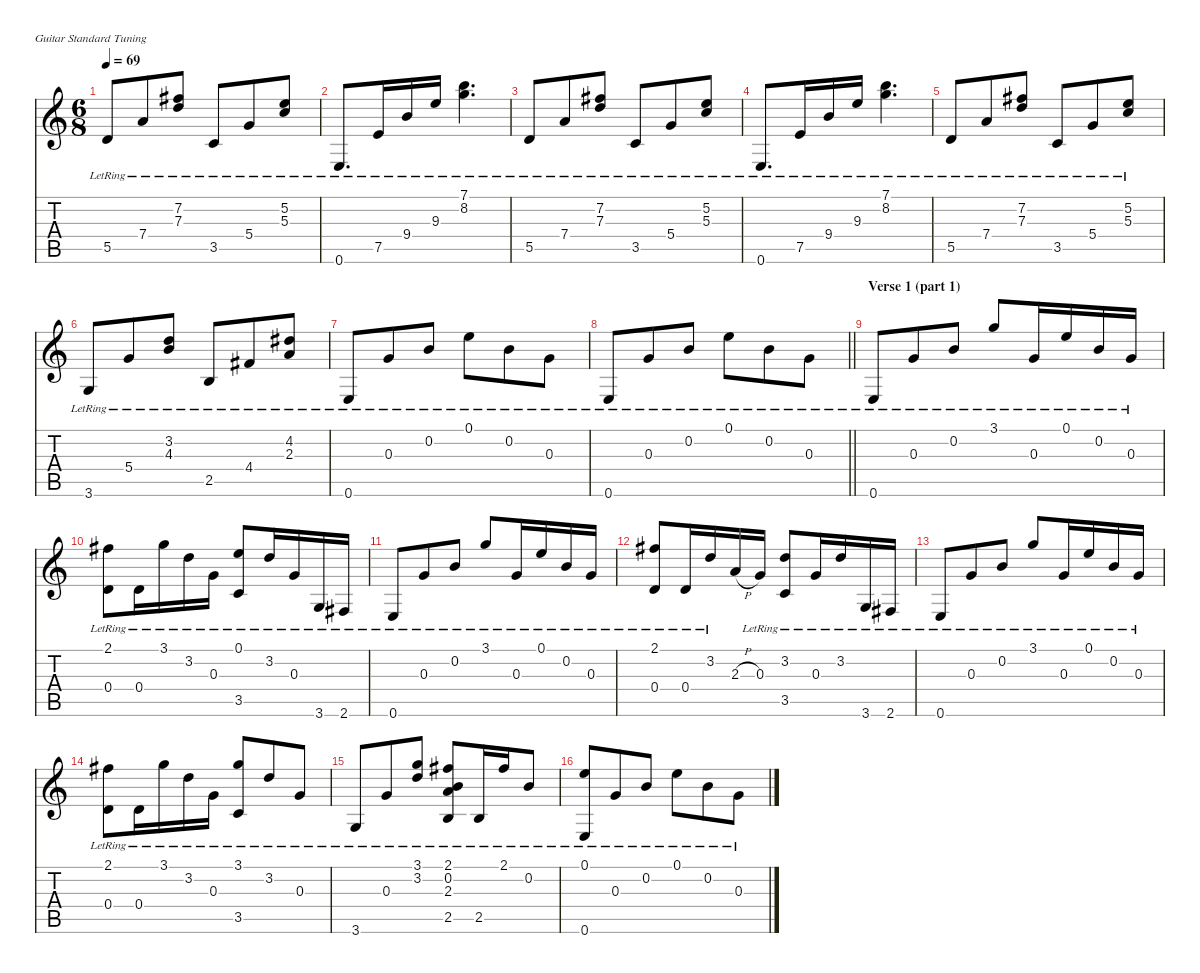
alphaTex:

\defaultSystemsLayout 4
\hideDynamics
\bracketExtendMode nobrackets
\singleTrackTrackNamePolicy hidden
\multiTrackTrackNamePolicy hidden
\otherSystemsTrackNameOrientation horizontal
\track ("Guitar 1" "s.guit.") {mute instrument acousticguitarsteel}
\staff {score tabs}
\tuning (E4 B3 G3 D3 A2 E2)
\ts (6 8)
\tempo 69
\clef g2
\ks c
5.5{lr}.8{dy f beam Up} 7.4{lr}.8{beam Up} (7.2{lr acc #} 7.3{lr}).8{beam Up} 3.5{lr}.8{beam Up} 5.4{lr}.8{beam Up} (5.2{lr} 5.3{lr}).8{beam Up} |
0.6{lr}.8{d beam Up} 7.5{lr}.16{beam Up} 9.4{lr}.16{beam Up} 9.3{lr}.16{beam Up} (7.1{lr} 8.2{lr}).4{d beam Down} |
5.5{lr}.8{beam Up} 7.4{lr}.8{beam Up} (7.2{lr acc #} 7.3{lr}).8{beam Up} 3.5{lr}.8{beam Up} 5.4{lr}.8{beam Up} (5.2{lr} 5.3{lr}).8{beam Up} |
0.6{lr}.8{d beam Up} 7.5{lr}.16{beam Up} 9.4{lr}.16{beam Up} 9.3{lr}.16{beam Up} (7.1{lr} 8.2{lr}).4{d beam Down} |
5.5{lr}.8{beam Up} 7.4{lr}.8{beam Up} (7.2{lr acc #} 7.3{lr}).8{beam Up} 3.5{lr}.8{beam Up} 5.4{lr}.8{beam Up} (5.2{lr} 5.3{lr}).8{beam Up} |
3.6{lr}.8{beam Up} 5.4{lr}.8{beam Up} (3.2{lr} 4.3{lr}).8{beam Up} 2.5{lr}.8{beam Up} 4.4{lr acc #}.8{beam Up} (4.2{lr acc #} 2.3{lr}).8{beam Up} |
0.6{lr}.8{beam Up} 0.3{lr}.8{beam Up} 0.2{lr}.8{beam Up} 0.1{lr}.8{beam Down} 0.2{lr}.8{beam Down} 0.3{lr}.8{beam Down} |
\barLineRight lightlight
0.6{lr}.8{beam Up} 0.3{lr}.8{beam Up} 0.2{lr}.8{beam Up} 0.1{lr}.8{beam Down} 0.2{lr}.8{beam Down} 0.3{lr}.8{beam Down} |
\section ("" "Verse 1 (part 1)")
0.6{lr}.8{beam Up} 0.3{lr}.8{beam Up} 0.2{lr}.8{beam Up} 3.1{lr}.8{beam Up} 0.3{lr}.16{beam Up} 0.1{lr}.16{beam Up} 0.2{lr}.16{beam Up} 0.3{lr}.16{beam Up} |
(2.1{lr acc #} 0.4{lr}).8{beam Down} 0.4{lr}.16{beam Down} 3.1{lr}.16{beam Down} 3.2{lr}.16{beam Down} 0.3{lr}.16{beam Down} (0.1{lr} 3.5{lr}).8{beam Up} 3.2{lr}.16{beam Up} 0.3{lr}.16{beam Up} 3.6{lr}.16{beam Up} 2.6{lr acc #}.16{beam Up} |
0.6{lr}.8{beam Up} 0.3{lr}.8{beam Up} 0.2{lr}.8{beam Up} 3.1{lr}.8{beam Up} 0.3{lr}.16{beam Up} 0.1{lr}.16{beam Up} 0.2{lr}.16{beam Up} 0.3{lr}.16{beam Up} |
(2.1{lr acc #} 0.4{lr}).8{beam Up} 0.4{lr}.16{beam Up} 3.2{lr}.16{beam Up} 2.3{h}.16{beam Up} 0.3{lr}.16{beam Up} (3.2{lr} 3.5{lr}).8{beam Up} 0.3{lr}.16{beam Up} 3.2{lr}.16{beam Up} 3.6{lr}.16{beam Up} 2.6{lr acc #}.16{beam Up} |
0.6{lr}.8{beam Up} 0.3{lr}.8{beam Up} 0.2{lr}.8{beam Up} 3.1{lr}.8{beam Up} 0.3{lr}.16{beam Up} 0.1{lr}.16{beam Up} 0.2{lr}.16{beam Up} 0.3{lr}.16{beam Up} |
(2.1{lr acc #} 0.4{lr}).8{beam Down} 0.4{lr}.16{beam Down} 3.1{lr}.16{beam Down} 3.2{lr}.16{beam Down} 0.3{lr}.16{beam Down} (3.1{lr} 3.5{lr}).8{beam Up} 3.2{lr}.8{beam Up} 0.3{lr}.8{beam Up} |
3.6{lr}.8{beam Up} 0.3{lr}.8{beam Up} (3.1{lr} 3.2{lr}).8{beam Up} (2.1{lr acc #} 0.2{lr} 2.3{lr} 2.5{lr}).8{beam Up} 2.5{lr}.16{beam Up} 2.1{lr acc #}.16{beam Up} 0.2{lr}.8{beam Up} |
(0.1{lr} 0.6{lr}).8{beam Up} 0.3{lr}.8{beam Up} 0.2{lr}.8{beam Up} 0.1{lr}.8{beam Down} 0.2{lr}.8{beam Down} 0.3{lr}.8{beam Down}
